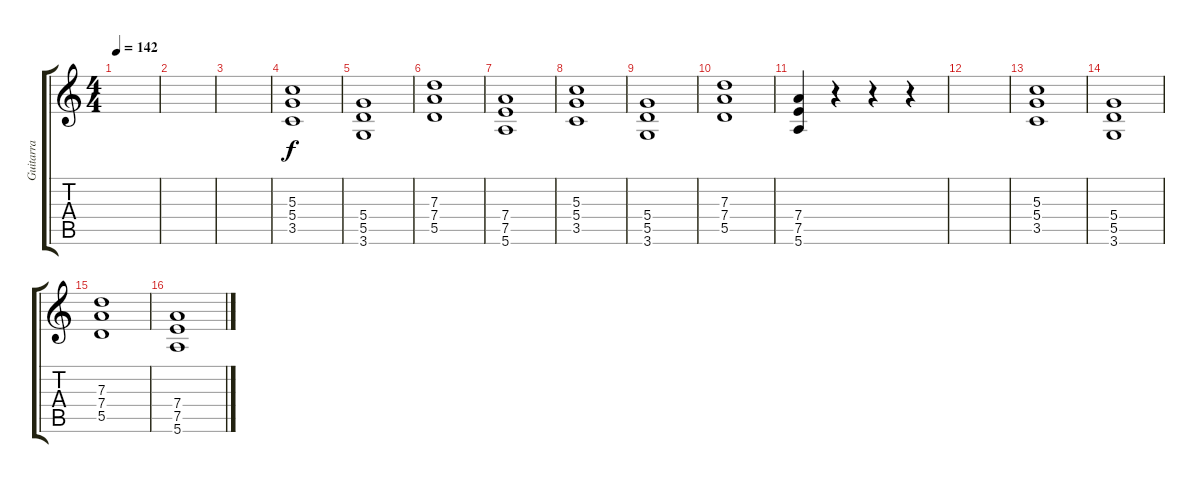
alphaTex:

\track ("Guitarra" "Guitarra") {instrument distortionguitar}
\staff {score tabs}
\tuning (E4 B3 G3 D3 A2 E2) {hide}
\ts (4 4)
\tempo 142
\clef g2
\ks c
|
|
|
(5.3 5.4 3.5).1 |
(5.4 5.5 3.6).1 |
(7.3 7.4 5.5).1 |
(7.4 7.5 5.6).1 |
(5.3 5.4 3.5).1 |
(5.4 5.5 3.6).1 |
(7.3 7.4 5.5).1 |
(7.4 7.5 5.6).4 r.4 r.4 r.4 |
|
(5.3 5.4 3.5).1 |
(5.4 5.5 3.6).1 |
(7.3 7.4 5.5).1 |
(7.4 7.5 5.6).1
